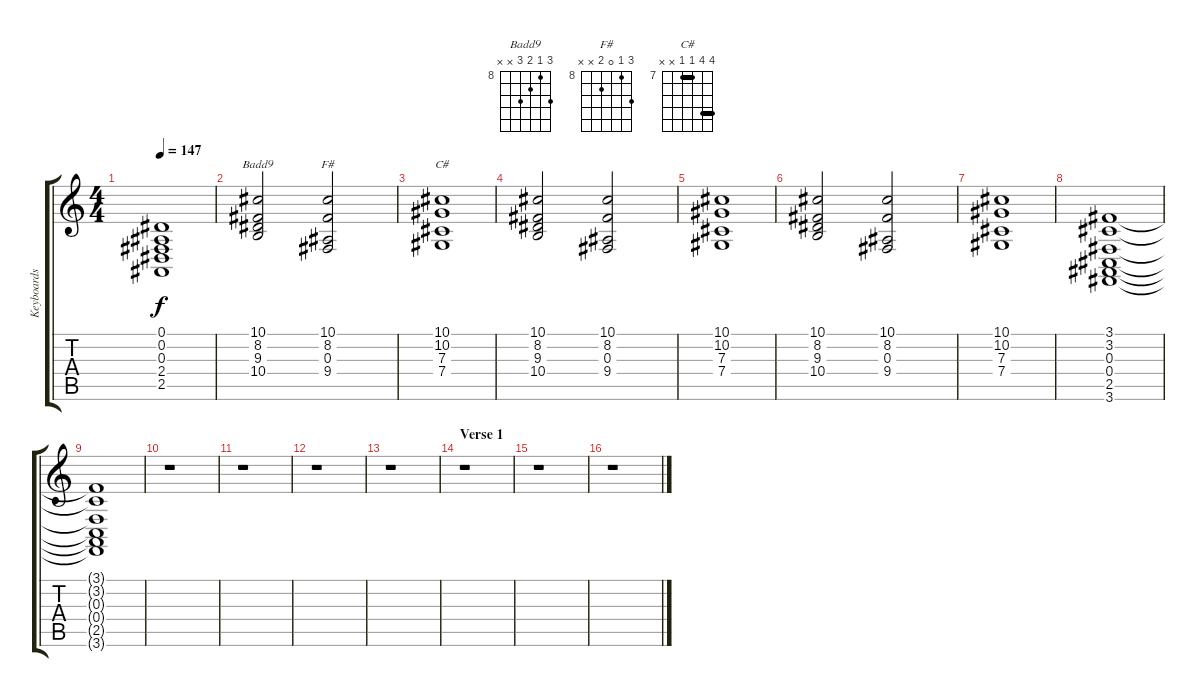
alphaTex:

\track ("Keyboards" "Keyboards") {instrument stringensemble1}
\staff {score tabs}
\tuning (Eb4 Bb3 Gb3 Db3 Ab2 Eb2) {hide}
\chord ("Badd9" 10 8 9 10 x x) {firstfret 8}
\chord ("F#" 10 8 0 9 x x) {firstfret 8}
\chord ("C#" 10 10 7 7 x x) {firstfret 7 barre (7 10)}
\ts (4 4)
\tempo 147
\clef g2
\ks c
(0.1{t} 0.2{t} 0.3{t} 2.4{t} 2.5{t}).1{dy f} |
(10.1 8.2 9.3 10.4).2{ch "Badd9"} (10.1 8.2 0.3 9.4).2{ch "F#"} |
(10.1 10.2 7.3 7.4).1{ch "C#"} |
(10.1 8.2 9.3 10.4).2 (10.1 8.2 0.3 9.4).2 |
(10.1 10.2 7.3 7.4).1 |
(10.1 8.2 9.3 10.4).2 (10.1 8.2 0.3 9.4).2 |
(10.1 10.2 7.3 7.4).1 |
(3.1 3.2 0.3 0.4 2.5 3.6).1 |
(3.1{t} 3.2{t} 0.3{t} 0.4{t} 2.5{t} 3.6{t}).1 |
r.1 |
r.1 |
r.1 |
r.1 |
\section ("" "Verse 1")
r.1 |
r.1 |
r.1
